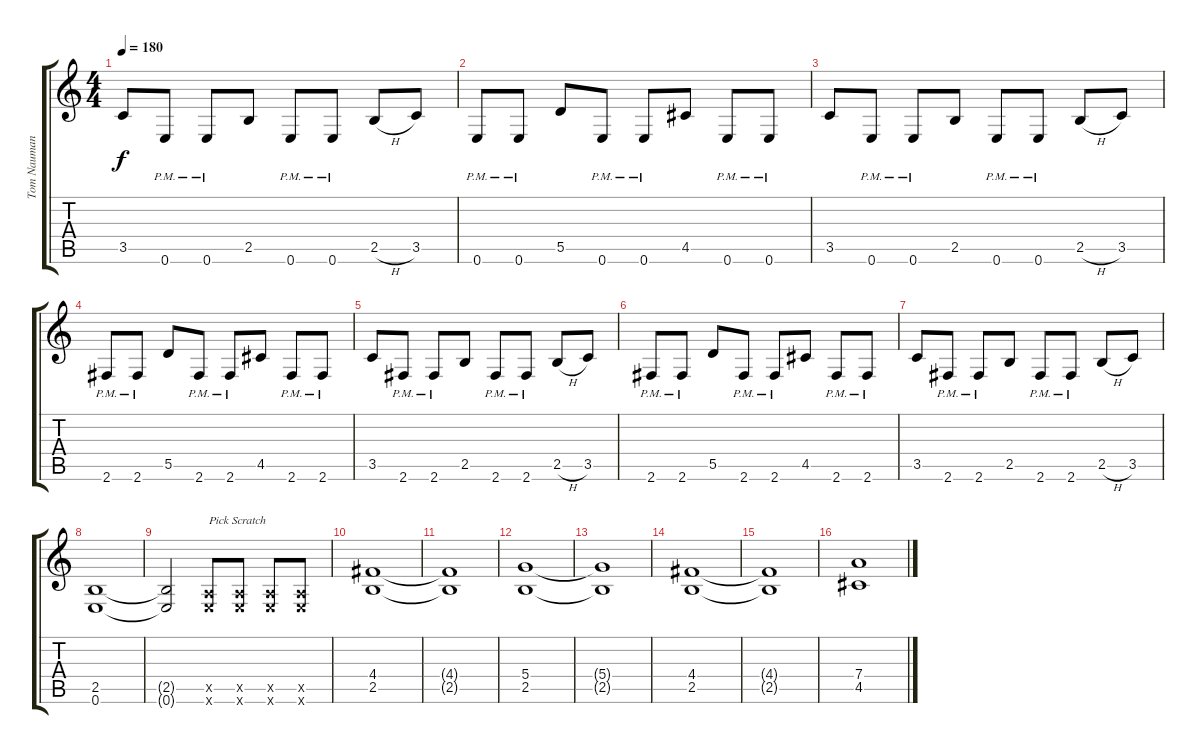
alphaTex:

\track ("Tom Naumann Guitar" "Tom Nauman") {instrument distortionguitar}
\staff {score tabs}
\tuning (E4 B3 G3 D3 A2 E2) {hide}
\ts (4 4)
\tempo 180
\clef g2
\ks c
3.5.8{dy f} 0.6{pm}.8 0.6{pm}.8 2.5.8 0.6{pm}.8 0.6{pm}.8 2.5{h}.8 3.5.8 |
0.6{pm}.8 0.6{pm}.8 5.5.8 0.6{pm}.8 0.6{pm}.8 4.5.8 0.6{pm}.8 0.6{pm}.8 |
3.5.8 0.6{pm}.8 0.6{pm}.8 2.5.8 0.6{pm}.8 0.6{pm}.8 2.5{h}.8 3.5.8 |
2.6{pm}.8 2.6{pm}.8 5.5.8 2.6{pm}.8 2.6{pm}.8 4.5.8 2.6{pm}.8 2.6{pm}.8 |
3.5.8 2.6{pm}.8 2.6{pm}.8 2.5.8 2.6{pm}.8 2.6{pm}.8 2.5{h}.8 3.5.8 |
2.6{pm}.8 2.6{pm}.8 5.5.8 2.6{pm}.8 2.6{pm}.8 4.5.8 2.6{pm}.8 2.6{pm}.8 |
3.5.8 2.6{pm}.8 2.6{pm}.8 2.5.8 2.6{pm}.8 2.6{pm}.8 2.5{h}.8 3.5.8 |
(2.5 0.6).1 |
(2.5{t} 0.6{t}).2 (0.5{x} 0.6{x}).8{txt "Pick Scratch"} (0.5{x} 0.6{x}).8 (0.5{x} 0.6{x}).8 (0.5{x} 0.6{x}).8 |
(4.4 2.5).1 |
(4.4{t} 2.5{t}).1 |
(5.4 2.5).1 |
(5.4{t} 2.5{t}).1 |
(4.4 2.5).1 |
(4.4{t} 2.5{t}).1 |
(7.4 4.5).1
